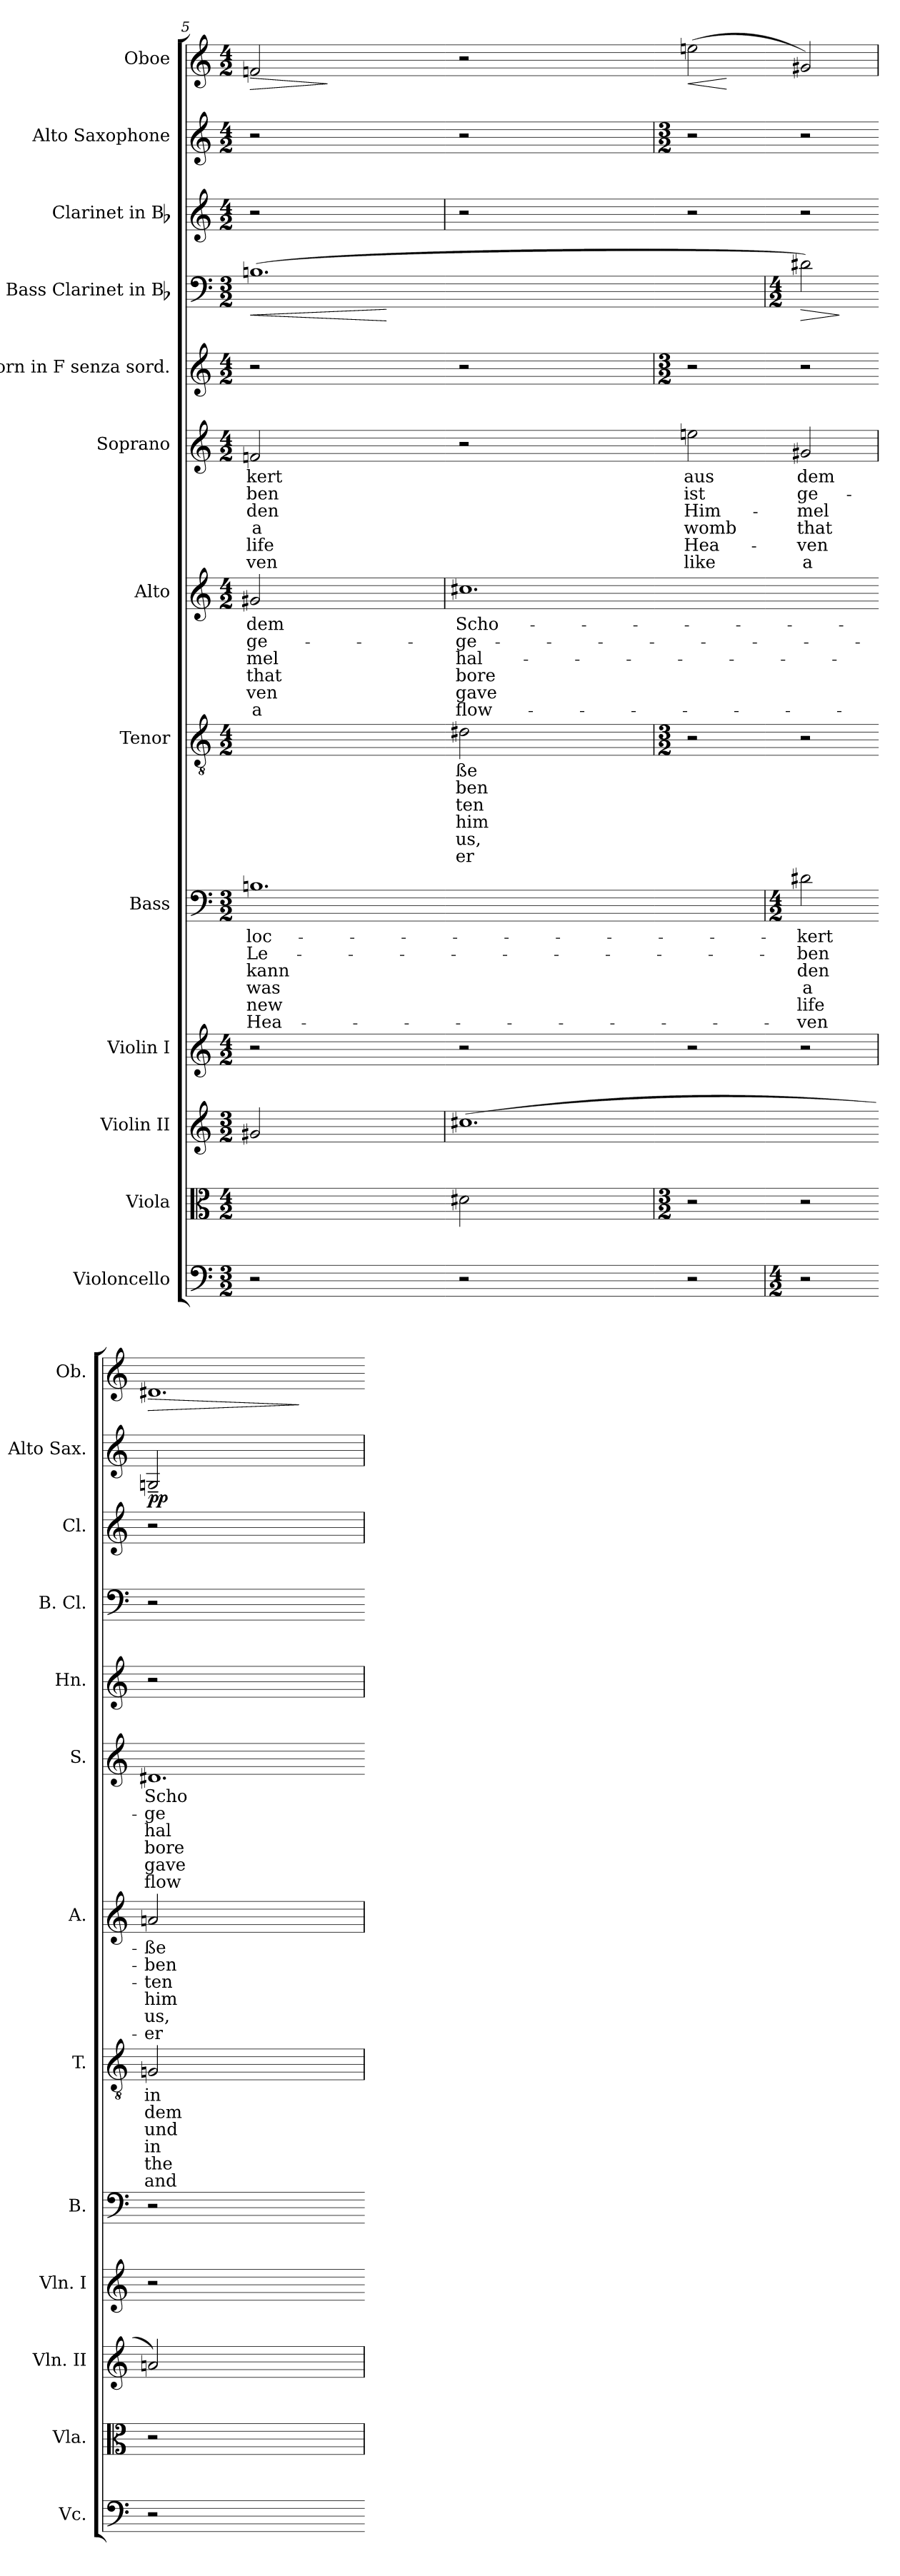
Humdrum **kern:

**kern	**kern	**kern	**kern	**kern	**text	**text	**text	**text	**text	**text	**kern	**text	**text	**text	**text	**text	**text	**kern	**text	**text	**text	**text	**text	**text	**kern	**text	**text	**text	**text	**text	**text	**kern	**kern	**dynam	**kern	**kern	**dynam	**kern	**dynam
*part13	*part12	*part11	*part10	*part9	*part9	*part9	*part9	*part9	*part9	*part9	*part8	*part8	*part8	*part8	*part8	*part8	*part8	*part7	*part7	*part7	*part7	*part7	*part7	*part7	*part6	*part6	*part6	*part6	*part6	*part6	*part6	*part5	*part4	*part4	*part3	*part2	*part2	*part1	*part1
*staff13	*staff12	*staff11	*staff10	*staff9	*staff9	*staff9	*staff9	*staff9	*staff9	*staff9	*staff8	*staff8	*staff8	*staff8	*staff8	*staff8	*staff8	*staff7	*staff7	*staff7	*staff7	*staff7	*staff7	*staff7	*staff6	*staff6	*staff6	*staff6	*staff6	*staff6	*staff6	*staff5	*staff4	*staff4	*staff3	*staff2	*staff2	*staff1	*staff1
*I"Violoncello	*I"Viola	*I"Violin II	*I"Violin I	*I"Bass	*	*	*	*	*	*	*I"Tenor	*	*	*	*	*	*	*I"Alto	*	*	*	*	*	*	*I"Soprano	*	*	*	*	*	*	*I"Horn in F senza sord.	*I"Bass Clarinet in Bb	*	*I"Clarinet in Bb	*I"Alto Saxophone	*	*I"Oboe	*
*I'Vc.	*I'Vla.	*I'Vln. II	*I'Vln. I	*I'B.	*	*	*	*	*	*	*I'T.	*	*	*	*	*	*	*I'A.	*	*	*	*	*	*	*I'S.	*	*	*	*	*	*	*I'Hn.	*I'B. Cl.	*	*I'Cl.	*I'Alto Sax.	*	*I'Ob.	*
*clefF4	*clefC3	*clefG2	*clefG2	*clefF4	*	*	*	*	*	*	*clefGv2	*	*	*	*	*	*	*clefG2	*	*	*	*	*	*	*clefG2	*	*	*	*	*	*	*clefG2	*clefF4	*	*clefG2	*clefG2	*	*clefG2	*
*k[]	*k[]	*k[]	*k[]	*k[]	*	*	*	*	*	*	*k[]	*	*	*	*	*	*	*k[]	*	*	*	*	*	*	*k[]	*	*	*	*	*	*	*	*	*	*	*	*	*k[]	*
*M3/2	*M4/2	*M3/2	*M4/2	*M3/2	*	*	*	*	*	*	*M4/2	*	*	*	*	*	*	*M4/2	*	*	*	*	*	*	*M4/2	*	*	*	*	*	*	*M4/2	*M3/2	*	*M4/2	*M4/2	*	*M4/2	*
=5	=5	=5	=5	=5	=5	=5	=5	=5	=5	=5	=5	=5	=5	=5	=5	=5	=5	=5	=5	=5	=5	=5	=5	=5	=5	=5	=5	=5	=5	=5	=5	=5	=5	=5	=5	=5	=5	=5	=5
!	!	!	!	!	!	!	!	!	!	!	!	!	!	!	!	!	!	!	!	!	!	!	!	!	!	!	!	!	!	!	!	!	!	!LO:HP:b	!	!	!	!	!LO:HP:b
2r	1.ryy	2g#X	2r	1.Bn	-loc-	Le-	kann	was	new	Hea-	1.ryy	.	.	.	.	.	.	2g#X	dem	ge-	-mel	that	ven	a	2fn	-kert	-ben	den	a	life	ven	2r	(1.Bn	<	2r	2r	.	2fn	>
1ryy	.	1ryy	1ryy	.	.	.	.	.	.	.	.	.	.	.	.	.	.	1ryy	.	.	.	.	.	.	1ryy	.	.	.	.	.	.	1ryy	.	.	1ryy	1ryy	.	1ryy	]
.	.	.	.	.	.	.	.	.	.	.	.	.	.	.	.	.	.	.	.	.	.	.	.	.	.	.	.	.	.	.	.	.	.	[	.	.	.	.	.
=-	=-	=	=-	=-	=-	=-	=-	=-	=-	=-	=-	=-	=-	=-	=-	=-	=-	=	=-	=-	=-	=-	=-	=-	=-	=-	=-	=-	=-	=-	=-	=-	=-	=-	=	=-	=-	=-	=-
2r	2d#X	(1.cc#X	2r	1.ryy	.	.	.	.	.	.	2d#X	-ße	-ben	-ten	him	us,	er	1.cc#X	Scho-	-ge-	hal-	bore	gave	flow-	2r	.	.	.	.	.	.	2r	1.ryy	.	2r	2r	.	2r	.
1ryy	1ryy	.	1ryy	.	.	.	.	.	.	.	1ryy	.	.	.	.	.	.	.	.	.	.	.	.	.	1ryy	.	.	.	.	.	.	1ryy	.	.	1ryy	1ryy	.	1ryy	.
=-	=	=-	=-	=-	=-	=-	=-	=-	=-	=-	=	=-	=-	=-	=-	=-	=-	=-	=-	=-	=-	=-	=-	=-	=-	=-	=-	=-	=-	=-	=-	=	=-	=-	=-	=	=-	=-	=-
*	*M3/2	*	*	*	*	*	*	*	*	*	*M3/2	*	*	*	*	*	*	*	*	*	*	*	*	*	*	*	*	*	*	*	*	*M3/2	*	*	*	*M3/2	*	*	*
!	!	!	!	!	!	!	!	!	!	!	!	!	!	!	!	!	!	!	!	!	!	!	!	!	!	!	!	!	!	!	!	!	!	!	!	!	!	!	!LO:HP:b
2r	2r	2ryy	2r	2ryy	.	.	.	.	.	.	2r	.	.	.	.	.	.	2ryy	.	.	.	.	.	.	2een	aus	ist	Him-	womb	Hea-	like	2r	2ryy	.	2r	2r	.	(2een	<
.	.	.	.	.	.	.	.	.	.	.	.	.	.	.	.	.	.	.	.	.	.	.	.	.	.	.	.	.	.	.	.	.	.	.	.	.	.	.	[
=6	=6-	=6-	=6-	=6	=6-	=6-	=6-	=6-	=6-	=6-	=6-	=6-	=6-	=6-	=6-	=6-	=6-	=6-	=6-	=6-	=6-	=6-	=6-	=6-	=6-	=6-	=6-	=6-	=6-	=6-	=6-	=6-	=6	=6-	=6-	=6-	=6-	=6-	=6-
*M4/2	*	*	*	*M4/2	*	*	*	*	*	*	*	*	*	*	*	*	*	*	*	*	*	*	*	*	*	*	*	*	*	*	*	*	*M4/2	*	*	*	*	*	*
!	!	!	!	!	!	!	!	!	!	!	!	!	!	!	!	!	!	!	!	!	!	!	!	!	!	!	!	!	!	!	!	!	!	!LO:HP:b	!	!	!	!	!
2r	2r	2ryy	2r	2d#X	-kert	-ben	den	a	life	ven	2r	.	.	.	.	.	.	2ryy	.	.	.	.	.	.	2g#X	dem	ge-	-mel	that	ven	a	2r	2d#X)	>	2r	2r	.	2g#X)	.
.	.	.	.	.	.	.	.	.	.	.	.	.	.	.	.	.	.	.	.	.	.	.	.	.	.	.	.	.	.	.	.	.	.	]	.	.	.	.	.
=-	=-	=-	=	=-	=	=	=	=	=	=	=-	=	=	=	=	=	=	=-	=	=	=	=	=	=	=	=	=	=	=	=	=	=-	=-	=	=-	=-	=	=	=
!	!	!	!	!	!	!	!	!	!	!	!	!	!	!	!	!	!	!	!	!	!	!	!	!	!	!	!	!	!	!	!	!	!	!	!	!	!	!	!LO:HP:b
2r	2r	2an)	2r	2r	.	.	.	.	.	.	2Gn	in	dem	und	in	the	and	2an	-ße	-ben	-ten	him	us,	er	1.d#X	Scho-	-ge-	hal-	bore	gave	flow-	2r	2r	.	2r	2Gn~	pp	1.d#X	>
1ryy	1ryy	1ryy	1ryy	1ryy	.	.	.	.	.	.	1ryy	.	.	.	.	.	.	1ryy	.	.	.	.	.	.	.	.	.	.	.	.	.	1ryy	1ryy	.	1ryy	1ryy	.	.	.
.	.	.	.	.	.	.	.	.	.	.	.	.	.	.	.	.	.	.	.	.	.	.	.	.	.	.	.	.	.	.	.	.	.	.	.	.	.	.	]
=-	=	=	=-	=-	=-	=-	=-	=-	=-	=-	=	=-	=-	=-	=-	=-	=-	=	=-	=-	=-	=-	=-	=-	=-	=-	=-	=-	=-	=-	=-	=	=-	=-	=	=	=-	=-	=-
*-	*-	*-	*-	*-	*-	*-	*-	*-	*-	*-	*-	*-	*-	*-	*-	*-	*-	*-	*-	*-	*-	*-	*-	*-	*-	*-	*-	*-	*-	*-	*-	*-	*-	*-	*-	*-	*-	*-	*-
